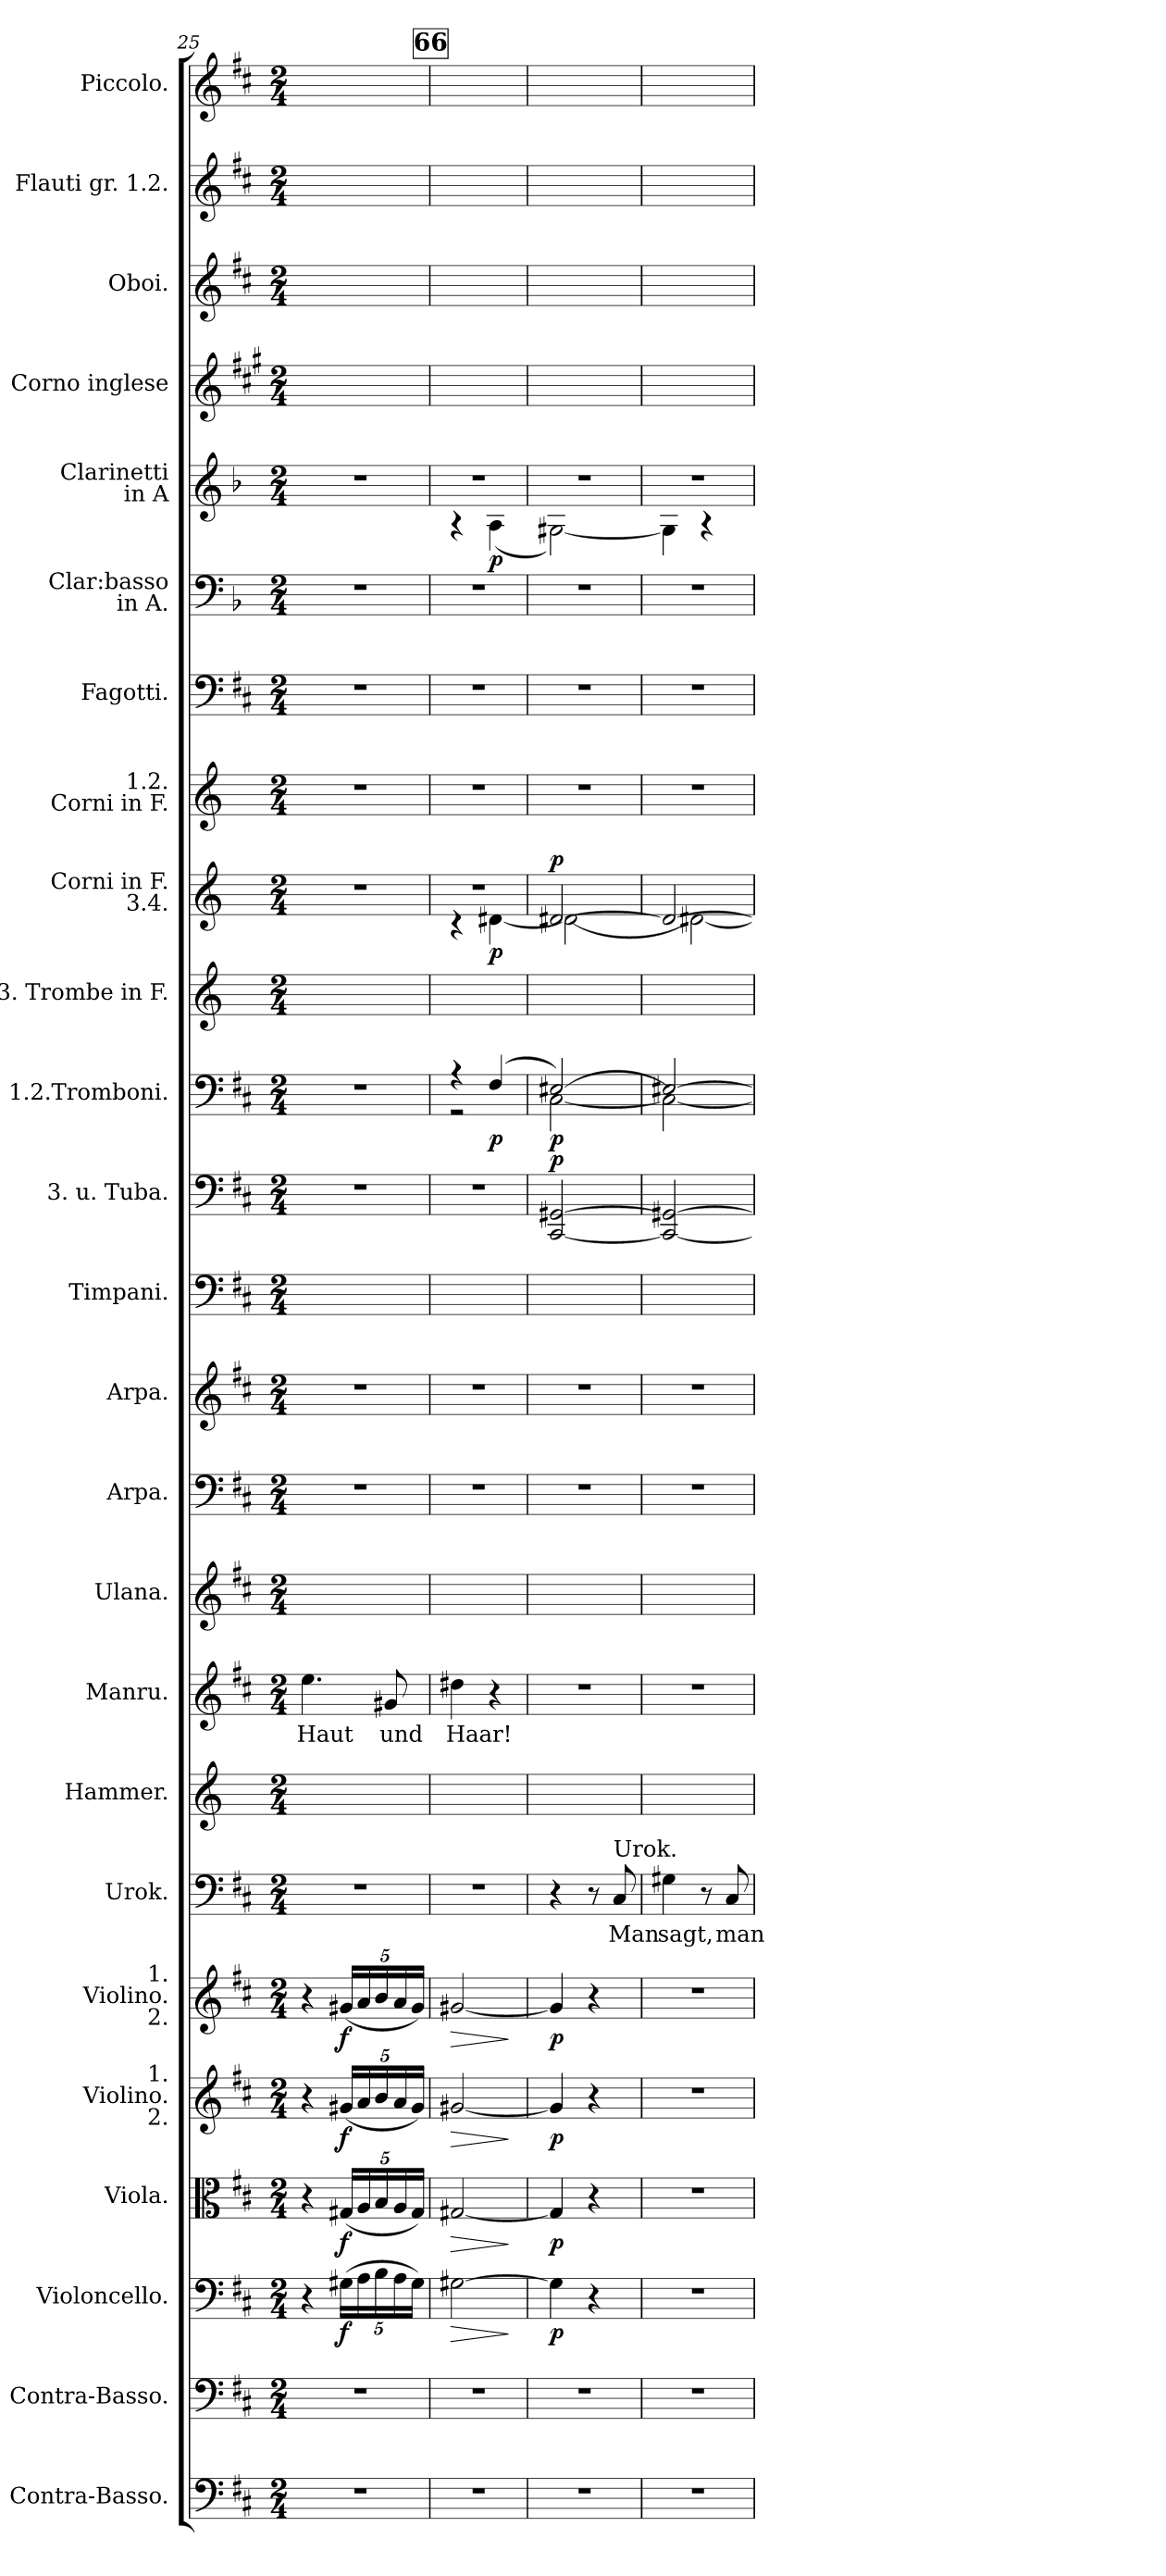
**kern	**kern	**kern	**dynam	**kern	**dynam	**kern	**dynam	**kern	**dynam	**kern	**text	**kern	**kern	**text	**kern	**kern	**kern	**kern	**kern	**dynam	**kern	**dynam	**kern	**kern	**dynam	**kern	**kern	**kern	**kern	**dynam	**kern	**kern	**kern	**kern
*part25	*part24	*part23	*part23	*part22	*part22	*part21	*part21	*part20	*part20	*part19	*part19	*part18	*part17	*part17	*part16	*part15	*part14	*part13	*part12	*part12	*part11	*part11	*part10	*part9	*part9	*part8	*part7	*part6	*part5	*part5	*part4	*part3	*part2	*part1
*staff25	*staff24	*staff23	*staff23	*staff22	*staff22	*staff21	*staff21	*staff20	*staff20	*staff19	*staff19	*staff18	*staff17	*staff17	*staff16	*staff15	*staff14	*staff13	*staff12	*staff12	*staff11	*staff11	*staff10	*staff9	*staff9	*staff8	*staff7	*staff6	*staff5	*staff5	*staff4	*staff3	*staff2	*staff1
*I"Contra-Basso.	*I"Contra-Basso.	*I"Violoncello.	*	*I"Viola.	*	*I"1.\nViolino.\n2.	*	*I"1.\nViolino.\n2.	*	*I"Urok.	*	*I"Hammer.	*I"Manru.	*	*I"Ulana.	*I"Arpa.	*I"Arpa.	*I"Timpani.	*I"3. u. Tuba.	*	*I"1.2.Tromboni.	*	*I"3. Trombe in F.	*I"Corni in F.\n3.4.	*	*I"1.2.\nCorni in F.	*I"Fagotti.	*I"Clar:basso\nin A.	*I"Clarinetti\nin A	*	*I"Corno inglese	*I"Oboi.	*I"Flauti gr. 1.2.	*I"Piccolo.
*I'C.-B.	*I'C.-B.	*I'Vcll.	*	*I'Vl.	*	*I'1. Viol. 2.	*	*I'1. Viol. 2.	*	*	*	*	*	*	*	*	*	*I'Timp.	*I'3. u. Tub.	*	*I'1.2. Tromb.	*	*I'Trombe.	*I'1.2. Corn. 3.4.	*	*I'1.2. Corn. 3.4.	*I'Fag.	*	*I'1.2. Clar.A.	*	*I'Cor. ingl.	*I'Ob.	*I'Fl.	*
*clefF4	*clefF4	*clefF4	*	*clefC3	*	*clefG2	*	*clefG2	*	*clefF4	*	*clefG2	*clefG2	*	*clefG2	*clefF4	*clefG2	*clefF4	*clefF4	*	*clefF4	*	*clefG2	*clefG2	*	*clefG2	*clefF4	*clefF4	*clefG2	*	*clefG2	*clefG2	*clefG2	*clefG2
*	*	*	*	*	*	*	*	*	*	*	*	*	*	*	*	*	*	*	*	*	*	*	*ITrd-3c-5	*ITrd4c7	*	*ITrd4c7	*	*ITrd2c3	*ITrd2c3	*	*ITrd4c7	*	*	*
*k[f#c#]	*k[f#c#]	*k[f#c#]	*	*k[f#c#]	*	*k[f#c#]	*	*k[f#c#]	*	*k[f#c#]	*	*k[]	*k[f#c#]	*	*k[f#c#]	*k[f#c#]	*k[f#c#]	*k[f#c#]	*k[f#c#]	*	*k[f#c#]	*	*k[b-]	*k[b-]	*	*k[b-]	*k[f#c#]	*k[f#c#]	*k[f#c#]	*	*k[f#c#]	*k[f#c#]	*k[f#c#]	*k[f#c#]
*b:	*b:	*b:	*	*b:	*	*b:	*	*b:	*	*b:	*	*	*b:	*	*b:	*b:	*b:	*b:	*b:	*	*b:	*	*	*	*	*	*b:	*b:	*b:	*	*b:	*b:	*b:	*b:
*M2/4	*M2/4	*M2/4	*	*M2/4	*	*M2/4	*	*M2/4	*	*M2/4	*	*M2/4	*M2/4	*	*M2/4	*M2/4	*M2/4	*M2/4	*M2/4	*	*M2/4	*	*M2/4	*M2/4	*	*M2/4	*M2/4	*M2/4	*M2/4	*	*M2/4	*M2/4	*M2/4	*M2/4
=25	=25	=25	=25	=25	=25	=25	=25	=25	=25	=25	=25	=25	=25	=25	=25	=25	=25	=25	=25	=25	=25	=25	=25	=25	=25	=25	=25	=25	=25	=25	=25	=25	=25	=25
2r	2r	4r	.	4r	.	4r	.	4r	.	2r	.	2ryy	4.ee\	Haut	2ryy	2r	2r	2ryy	2r	.	2r	.	2ryy	2r	.	2r	2r	2r	2r	.	2ryy	2ryy	2ryy	2ryy
.	.	(20G#X\LL	f	(20G#X/LL	f	(20g#X/LL	f	(20g#X/LL	f	.	.	.	.	.	.	.	.	.	.	.	.	.	.	.	.	.	.	.	.	.	.	.	.	.
.	.	20A\	.	20A/	.	20a/	.	20a/	.	.	.	.	.	.	.	.	.	.	.	.	.	.	.	.	.	.	.	.	.	.	.	.	.	.
.	.	20B\	.	20B/	.	20b/	.	20b/	.	.	.	.	.	.	.	.	.	.	.	.	.	.	.	.	.	.	.	.	.	.	.	.	.	.
.	.	.	.	.	.	.	.	.	.	.	.	.	8g#X/	und	.	.	.	.	.	.	.	.	.	.	.	.	.	.	.	.	.	.	.	.
.	.	20A\	.	20A/	.	20a/	.	20a/	.	.	.	.	.	.	.	.	.	.	.	.	.	.	.	.	.	.	.	.	.	.	.	.	.	.
.	.	20G#\JJ)	.	20G#/JJ)	.	20g#/JJ)	.	20g#/JJ)	.	.	.	.	.	.	.	.	.	.	.	.	.	.	.	.	.	.	.	.	.	.	.	.	.	.
!!LO:REH:place=s1:t=66
=26	=26	=26	=26	=26	=26	=26	=26	=26	=26	=26	=26	=26	=26	=26	=26	=26	=26	=26	=26	=26	=26	=26	=26	=26	=26	=26	=26	=26	=26	=26	=26	=26	=26	=26
!	!	!	!LO:HP:b	!	!LO:HP:b	!	!LO:HP:b	!	!LO:HP:b	!	!	!	!	!	!	!	!	!	!	!	!	!	!	!	!	!	!	!	!	!	!	!	!	!
*	*	*	*	*	*	*	*	*	*	*	*	*	*	*	*	*	*	*	*	*	*^	*	*	*^	*	*	*	*	*^	*	*	*	*	*
2r	2r	[2G#X\	>	[2G#X/	>	[2g#X/	>	[2g#X/	>	2r	.	2ryy	4dd#X\	Haar!	2ryy	2r	2r	2ryy	2r	.	4r	2r	.	2ryy	2r	4r	.	2r	2r	2r	2r	4r	.	2ryy	2ryy	2ryy	2ryy
.	.	.	.	.	.	.	.	.	.	.	.	.	4r	.	.	.	.	.	.	.	(4F#/	.	p	.	.	[4G#X\	p	.	.	.	.	(4F#\	p	.	.	.	.
*	*	*	*	*	*	*	*	*	*	*	*	*	*	*	*	*	*	*	*	*	*v	*v	*	*	*v	*v	*	*	*	*	*v	*v	*	*	*	*	*
.	.	.	]	.	]	.	]	.	]	.	.	.	.	.	.	.	.	.	.	.	.	.	.	.	.	.	.	.	.	.	.	.	.	.
=27	=27	=27	=27	=27	=27	=27	=27	=27	=27	=27	=27	=27	=27	=27	=27	=27	=27	=27	=27	=27	=27	=27	=27	=27	=27	=27	=27	=27	=27	=27	=27	=27	=27	=27
*	*	*	*	*	*	*	*	*	*	*	*	*	*	*	*	*	*	*	*	*	*^	*	*	*^	*	*	*	*	*^	*	*	*	*	*
!	!	!	!	!	!	!	!	!	!	!	!	!	!	!	!	!	!	!	!	!LO:DY:a	!	!	!	!	!	!	!LO:DY:a	!	!	!	!	!	!	!	!	!	!
2r	2r	4G#\]	p	4G#/]	p	4g#/]	p	4g#/]	p	4r	.	2ryy	2r	.	2ryy	2r	2r	2ryy	[2CC#/ [2GG#X/	p	[2E#X/)	[2C#\	p	2ryy	[2G#X/	2G#\_	p	2r	2r	2r	2r	[2E#X\)	.	2ryy	2ryy	2ryy	2ryy
.	.	4r	.	4r	.	4r	.	4r	.	8r	.	.	.	.	.	.	.	.	.	.	.	.	.	.	.	.	.	.	.	.	.	.	.	.	.	.	.
!	!	!	!	!	!	!	!	!	!	!LO:TX:a:t=Urok.	!	!	!	!	!	!	!	!	!	!	!	!	!	!	!	!	!	!	!	!	!	!	!	!	!	!	!
.	.	.	.	.	.	.	.	.	.	8C#/	Man	.	.	.	.	.	.	.	.	.	.	.	.	.	.	.	.	.	.	.	.	.	.	.	.	.	.
=28	=28	=28	=28	=28	=28	=28	=28	=28	=28	=28	=28	=28	=28	=28	=28	=28	=28	=28	=28	=28	=28	=28	=28	=28	=28	=28	=28	=28	=28	=28	=28	=28	=28	=28	=28	=28	=28
2r	2r	2r	.	2r	.	2r	.	2r	.	4G#X\	sagt,	2ryy	2r	.	2ryy	2r	2r	2ryy	2CC#_/ 2GG#X_/	.	2E#X/_	2C#\_	.	2ryy	2G#/_	2G#X\_	.	2r	2r	2r	2r	4E#\]	.	2ryy	2ryy	2ryy	2ryy
.	.	.	.	.	.	.	.	.	.	8r	.	.	.	.	.	.	.	.	.	.	.	.	.	.	.	.	.	.	.	.	.	4r	.	.	.	.	.
.	.	.	.	.	.	.	.	.	.	8C#/	man	.	.	.	.	.	.	.	.	.	.	.	.	.	.	.	.	.	.	.	.	.	.	.	.	.	.
*	*	*	*	*	*	*	*	*	*	*	*	*	*	*	*	*	*	*	*	*	*v	*v	*	*	*v	*v	*	*	*	*	*v	*v	*	*	*	*	*
=	=	=	=	=	=	=	=	=	=	=	=	=	=	=	=	=	=	=	=	=	=	=	=	=	=	=	=	=	=	=	=	=	=	=
*-	*-	*-	*-	*-	*-	*-	*-	*-	*-	*-	*-	*-	*-	*-	*-	*-	*-	*-	*-	*-	*-	*-	*-	*-	*-	*-	*-	*-	*-	*-	*-	*-	*-	*-
